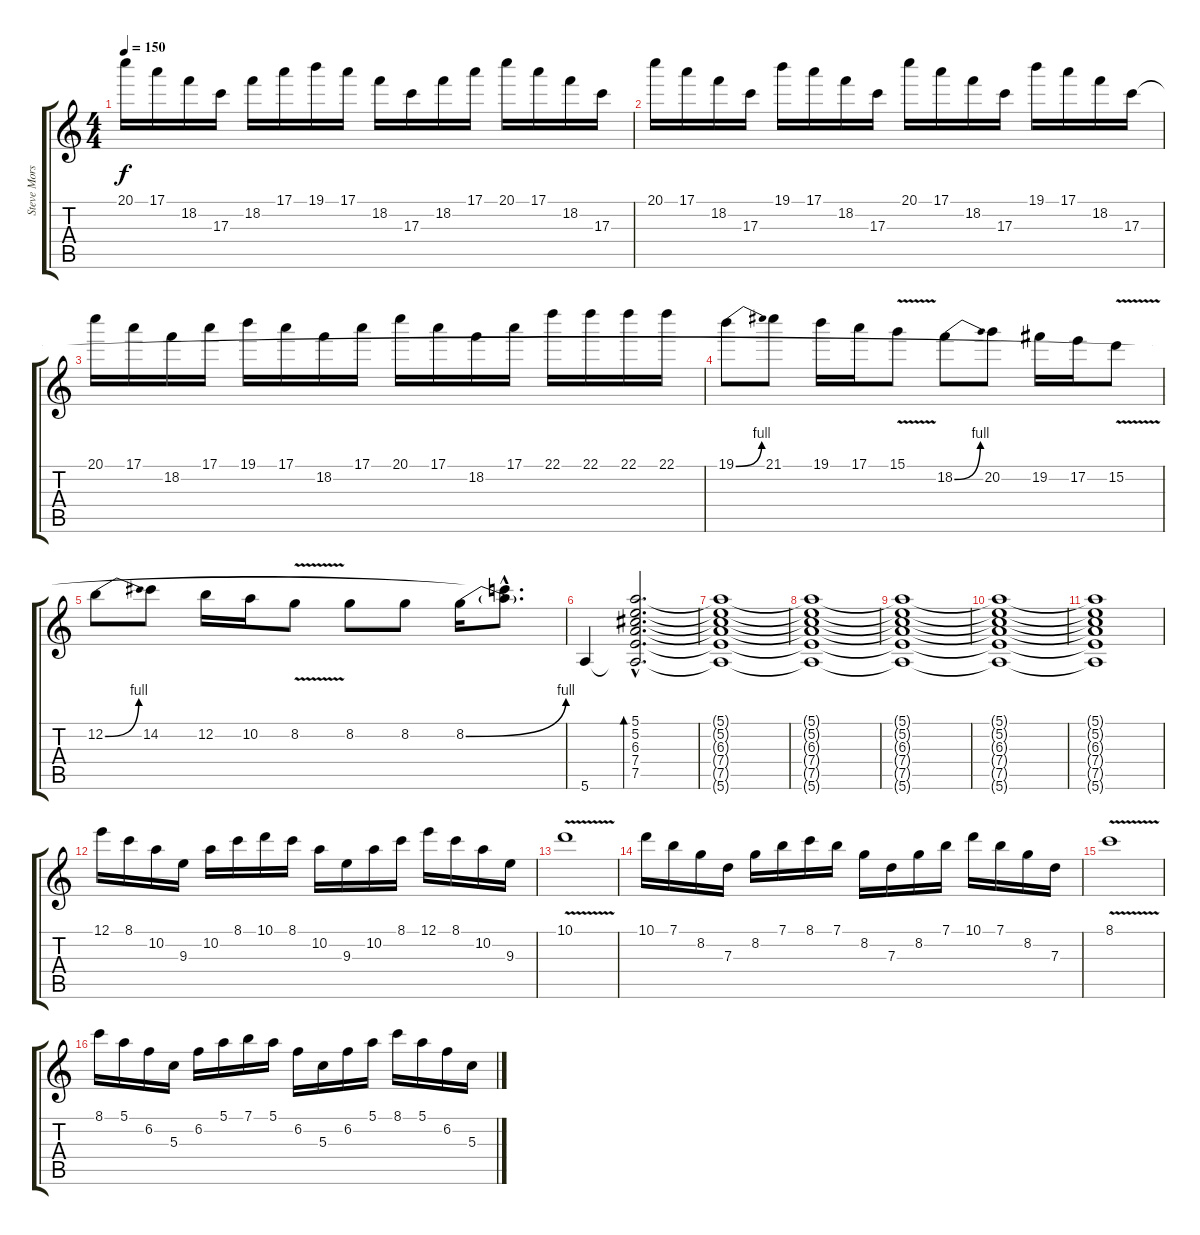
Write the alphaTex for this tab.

\track ("Steve Morse - guitar solo" "Steve Mors") {instrument overdrivenguitar}
\staff {score tabs}
\tuning (E4 B3 G3 D3 A2 E2) {hide}
\ts (4 4)
\tempo 150
\clef g2
\ks c
20.1.16{dy f} 17.1.16 18.2.16 17.3.16 18.2.16 17.1.16 19.1.16 17.1.16 18.2.16 17.3.16 18.2.16 17.1.16 20.1.16 17.1.16 18.2.16 17.3.16 |
20.1.16 17.1.16 18.2.16 17.3.16 19.1.16 17.1.16 18.2.16 17.3.16 20.1.16 17.1.16 18.2.16 17.3.16 19.1.16 17.1.16 18.2.16 17.3.16 |
20.1.16 17.1.16 18.2.16 17.1.16 19.1.16 17.1.16 18.2.16 17.1.16 20.1.16 17.1.16 18.2.16 17.1.16 22.1.16 22.1.16 22.1.16 22.1.16 |
19.1{be (bend 0 0 60 4)}.8 21.1.8 19.1.16 17.1.16 15.1{v}.8 18.2{be (bend 0 0 60 4)}.8 20.2.8 19.2.16 17.2.16 15.2{v}.8 |
12.2{be (bend 0 0 60 4)}.8 14.2.8 12.2.16 10.2.16 8.2{v}.8 8.2.8 8.2.8 8.2{be (bend 0 0 60 4)}.16 (8.2{hac t} 17.3{hac t}).8{d} |
5.6.4 (5.1{hac} 5.2{hac} 6.3{hac} 7.4{hac} 7.5{hac} 5.6{hac t}).2{d bd 240} |
(5.1{t} 5.2{t} 6.3{t} 7.4{t} 7.5{t} 5.6{t}).1 |
(5.1{t} 5.2{t} 6.3{t} 7.4{t} 7.5{t} 5.6{t}).1{volume 13} |
(5.1{t} 5.2{t} 6.3{t} 7.4{t} 7.5{t} 5.6{t}).1{volume 12} |
(5.1{t} 5.2{t} 6.3{t} 7.4{t} 7.5{t} 5.6{t}).1{volume 10} |
(5.1{t} 5.2{t} 6.3{t} 7.4{t} 7.5{t} 5.6{t}).1{volume 10} |
12.1.16{volume 14} 8.1.16 10.2.16 9.3.16 10.2.16 8.1.16 10.1.16 8.1.16 10.2.16 9.3.16 10.2.16 8.1.16 12.1.16 8.1.16 10.2.16 9.3.16 |
10.1{v}.1 |
10.1.16 7.1.16 8.2.16 7.3.16 8.2.16 7.1.16 8.1.16 7.1.16 8.2.16 7.3.16 8.2.16 7.1.16 10.1.16 7.1.16 8.2.16 7.3.16 |
8.1{v}.1 |
8.1.16 5.1.16 6.2.16 5.3.16 6.2.16 5.1.16 7.1.16 5.1.16 6.2.16 5.3.16 6.2.16 5.1.16 8.1.16 5.1.16 6.2.16 5.3.16
